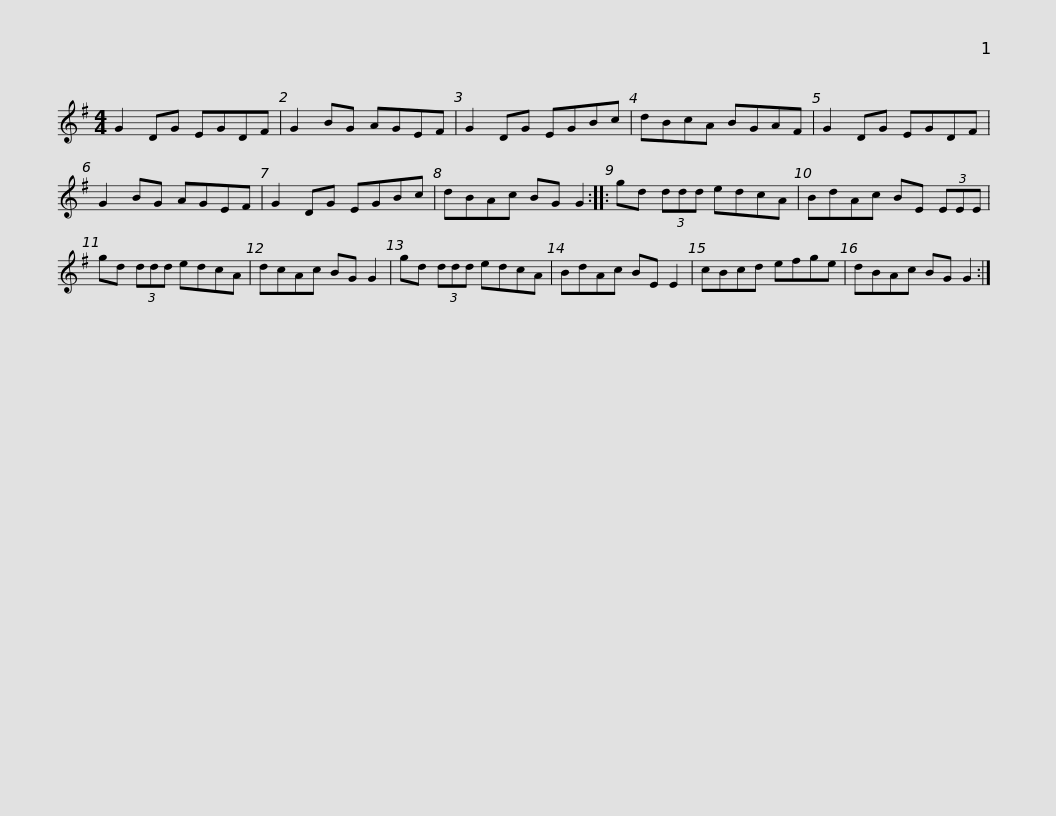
X:1
L:1/8
M:4/4
I:linebreak $
K:G
V:1 treble
V:1
 G2 DG EGDF | G2 BG AGEF | G2 DG EGBc | dBcA BGAF | G2 DG EGDF | %5
 G2 BG AGEF |$ G2 DG EGBc | dBAc BG G2 :: gd (3ddd edcA | BdAc BE (3EEE | %10
 gd (3ddd edcA |$ dcAc BG G2 | gd (3ddd edcA | BdAc BE E2 | cBcd efge | %15
 dBAc BG G2 :| %16
